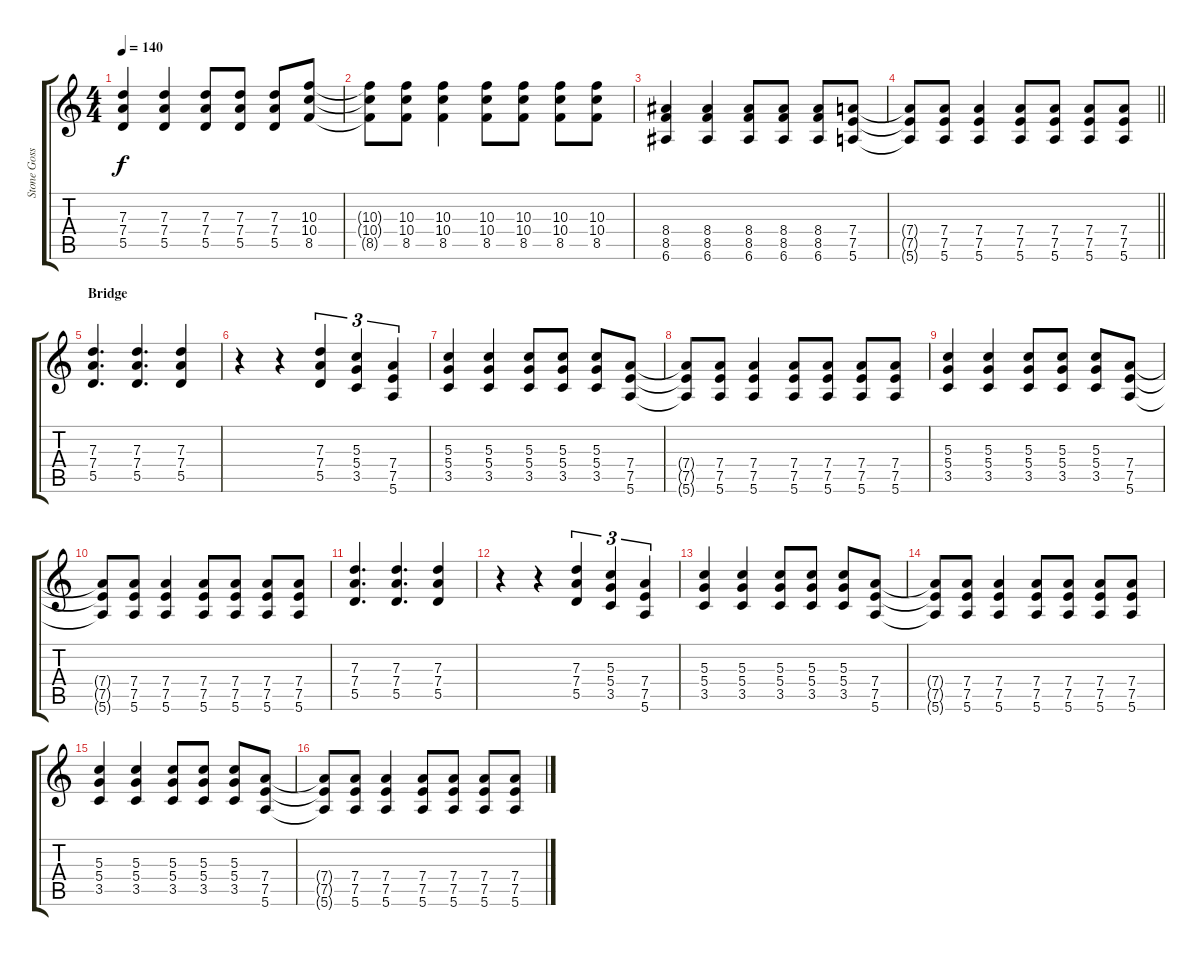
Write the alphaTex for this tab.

\track ("Stone Gossard" "Stone Goss") {instrument distortionguitar}
\staff {score tabs}
\tuning (E4 B3 G3 D3 A2 E2) {hide}
\ts (4 4)
\tempo 140
\clef g2
\ks c
(7.3 7.4 5.5).4{dy f} (7.3 7.4 5.5).4 (7.3 7.4 5.5).8 (7.3 7.4 5.5).8 (7.3 7.4 5.5).8 (10.3 10.4 8.5).8 |
(10.3{t} 10.4{t} 8.5{t}).8 (10.3 10.4 8.5).8 (10.3 10.4 8.5).4 (10.3 10.4 8.5).8 (10.3 10.4 8.5).8 (10.3 10.4 8.5).8 (10.3 10.4 8.5).8 |
(8.4 8.5 6.6).4 (8.4 8.5 6.6).4 (8.4 8.5 6.6).8 (8.4 8.5 6.6).8 (8.4 8.5 6.6).8 (7.4 7.5 5.6).8 |
\barLineRight lightlight
(7.4{t} 7.5{t} 5.6{t}).8 (7.4 7.5 5.6).8 (7.4 7.5 5.6).4 (7.4 7.5 5.6).8 (7.4 7.5 5.6).8 (7.4 7.5 5.6).8 (7.4 7.5 5.6).8 |
\section ("" "Bridge")
(7.3 7.4 5.5).4{d instrument distortionguitar} (7.3 7.4 5.5).4{d} (7.3 7.4 5.5).4 |
r.4 r.4 (7.3 7.4 5.5).4{tu (3 2)} (5.3 5.4 3.5).4{tu (3 2)} (7.4 7.5 5.6).4{tu (3 2)} |
(5.3 5.4 3.5).4 (5.3 5.4 3.5).4 (5.3 5.4 3.5).8 (5.3 5.4 3.5).8 (5.3 5.4 3.5).8 (7.4 7.5 5.6).8 |
(7.4{t} 7.5{t} 5.6{t}).8 (7.4 7.5 5.6).8 (7.4 7.5 5.6).4 (7.4 7.5 5.6).8 (7.4 7.5 5.6).8 (7.4 7.5 5.6).8 (7.4 7.5 5.6).8 |
(5.3 5.4 3.5).4 (5.3 5.4 3.5).4 (5.3 5.4 3.5).8 (5.3 5.4 3.5).8 (5.3 5.4 3.5).8 (7.4 7.5 5.6).8 |
(7.4{t} 7.5{t} 5.6{t}).8 (7.4 7.5 5.6).8 (7.4 7.5 5.6).4 (7.4 7.5 5.6).8 (7.4 7.5 5.6).8 (7.4 7.5 5.6).8 (7.4 7.5 5.6).8 |
(7.3 7.4 5.5).4{d} (7.3 7.4 5.5).4{d} (7.3 7.4 5.5).4 |
r.4 r.4 (7.3 7.4 5.5).4{tu (3 2)} (5.3 5.4 3.5).4{tu (3 2)} (7.4 7.5 5.6).4{tu (3 2)} |
(5.3 5.4 3.5).4 (5.3 5.4 3.5).4 (5.3 5.4 3.5).8 (5.3 5.4 3.5).8 (5.3 5.4 3.5).8 (7.4 7.5 5.6).8 |
(7.4{t} 7.5{t} 5.6{t}).8 (7.4 7.5 5.6).8 (7.4 7.5 5.6).4 (7.4 7.5 5.6).8 (7.4 7.5 5.6).8 (7.4 7.5 5.6).8 (7.4 7.5 5.6).8 |
(5.3 5.4 3.5).4 (5.3 5.4 3.5).4 (5.3 5.4 3.5).8 (5.3 5.4 3.5).8 (5.3 5.4 3.5).8 (7.4 7.5 5.6).8 |
(7.4{t} 7.5{t} 5.6{t}).8 (7.4 7.5 5.6).8 (7.4 7.5 5.6).4 (7.4 7.5 5.6).8 (7.4 7.5 5.6).8 (7.4 7.5 5.6).8 (7.4 7.5 5.6).8
